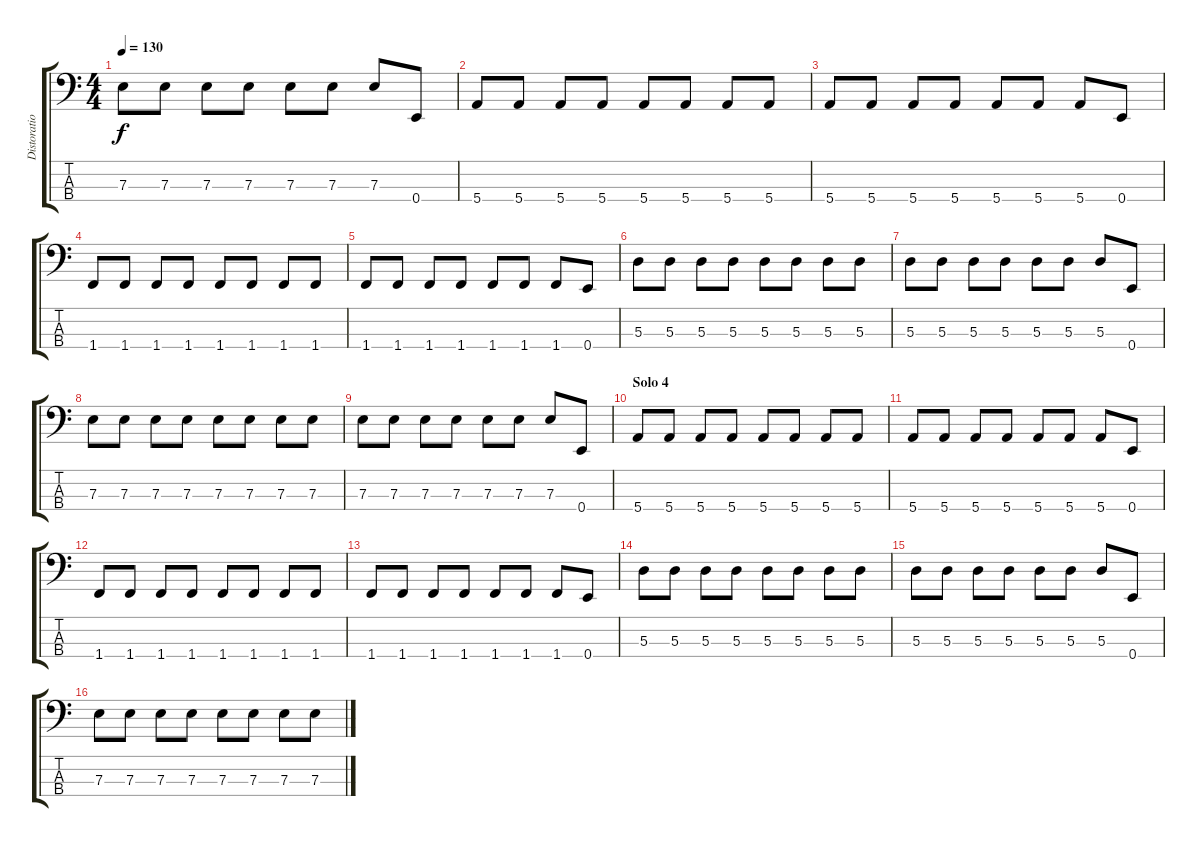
\track ("Distoration Bass" "Distoratio") {instrument overdrivenguitar}
\staff {score tabs}
\tuning (G2 D2 A1 E1) {hide}
\ts (4 4)
\tempo 130
\clef f4
\ks c
7.3.8{dy f} 7.3.8 7.3.8 7.3.8 7.3.8 7.3.8 7.3.8 0.4.8 |
5.4.8 5.4.8 5.4.8 5.4.8 5.4.8 5.4.8 5.4.8 5.4.8 |
5.4.8 5.4.8 5.4.8 5.4.8 5.4.8 5.4.8 5.4.8 0.4.8 |
1.4.8 1.4.8 1.4.8 1.4.8 1.4.8 1.4.8 1.4.8 1.4.8 |
1.4.8 1.4.8 1.4.8 1.4.8 1.4.8 1.4.8 1.4.8 0.4.8 |
5.3.8 5.3.8 5.3.8 5.3.8 5.3.8 5.3.8 5.3.8 5.3.8 |
5.3.8 5.3.8 5.3.8 5.3.8 5.3.8 5.3.8 5.3.8 0.4.8 |
7.3.8 7.3.8 7.3.8 7.3.8 7.3.8 7.3.8 7.3.8 7.3.8 |
7.3.8 7.3.8 7.3.8 7.3.8 7.3.8 7.3.8 7.3.8 0.4.8 |
\section ("" "Solo 4")
5.4.8 5.4.8 5.4.8 5.4.8 5.4.8 5.4.8 5.4.8 5.4.8 |
5.4.8 5.4.8 5.4.8 5.4.8 5.4.8 5.4.8 5.4.8 0.4.8 |
1.4.8 1.4.8 1.4.8 1.4.8 1.4.8 1.4.8 1.4.8 1.4.8 |
1.4.8 1.4.8 1.4.8 1.4.8 1.4.8 1.4.8 1.4.8 0.4.8 |
5.3.8 5.3.8 5.3.8 5.3.8 5.3.8 5.3.8 5.3.8 5.3.8 |
5.3.8 5.3.8 5.3.8 5.3.8 5.3.8 5.3.8 5.3.8 0.4.8 |
7.3.8 7.3.8 7.3.8 7.3.8 7.3.8 7.3.8 7.3.8 7.3.8
